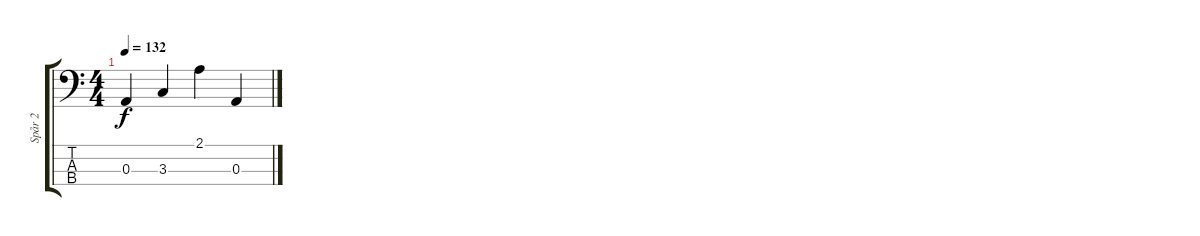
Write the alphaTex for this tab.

\track ("Spår 2" "Spår 2") {instrument electricbassfinger}
\staff {score tabs}
\tuning (G2 D2 A1 E1) {hide}
\ts (4 4)
\tempo 132
\clef f4
\ks c
0.3.4{dy f volume 0 instrument electricbassfinger} 3.3.4 2.1.4 0.3.4
